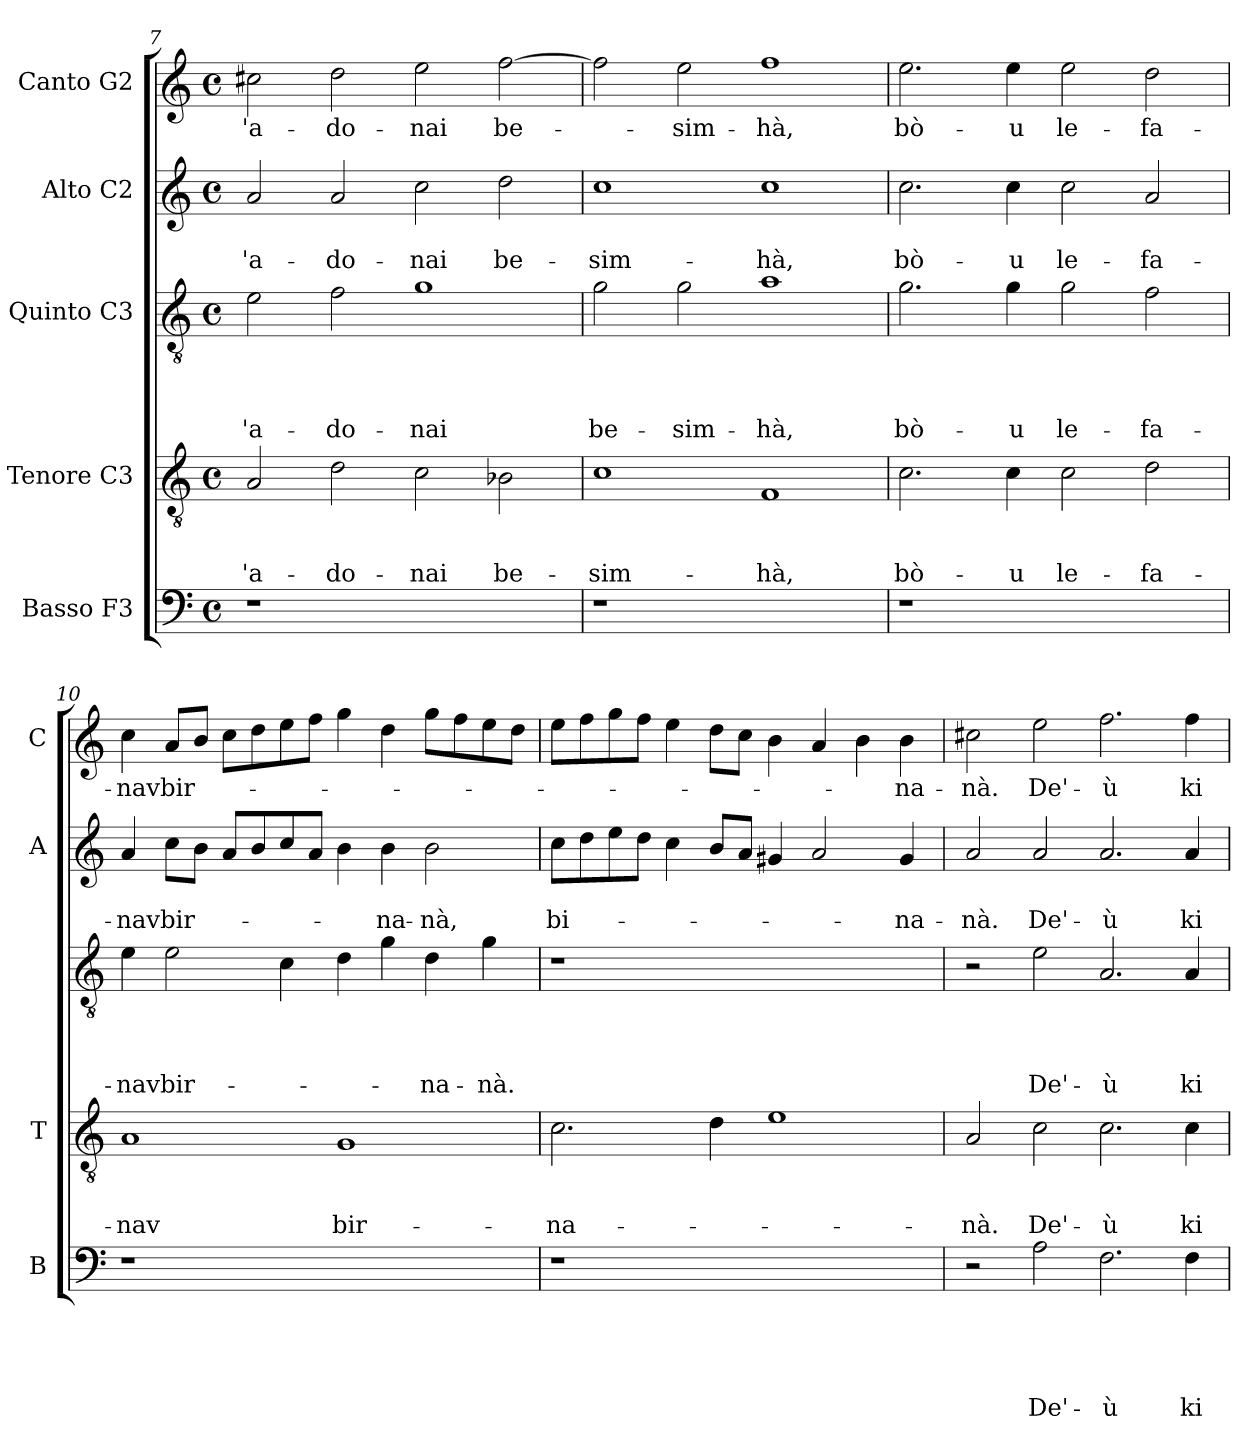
**kern	**text	**text	**text	**text	**text	**kern	**text	**text	**text	**kern	**text	**text	**text	**text	**kern	**text	**text	**kern	**text
*part5	*part5	*part5	*part5	*part5	*part5	*part4	*part4	*part4	*part4	*part3	*part3	*part3	*part3	*part3	*part2	*part2	*part2	*part1	*part1
*staff5	*staff5	*staff5	*staff5	*staff5	*staff5	*staff4	*staff4	*staff4	*staff4	*staff3	*staff3	*staff3	*staff3	*staff3	*staff2	*staff2	*staff2	*staff1	*staff1
*I"Basso F3	*	*	*	*	*	*I"Tenore C3	*	*	*	*I"Quinto C3	*	*	*	*	*I"Alto C2	*	*	*I"Canto G2	*
*I'B	*	*	*	*	*	*I'T	*	*	*	*	*	*	*	*	*I'A	*	*	*I'C	*
*clefF4	*	*	*	*	*	*clefGv2	*	*	*	*clefGv2	*	*	*	*	*clefG2	*	*	*clefG2	*
*k[]	*	*	*	*	*	*k[]	*	*	*	*k[]	*	*	*	*	*k[]	*	*	*k[]	*
*C:	*	*	*	*	*	*C:	*	*	*	*C:	*	*	*	*	*C:	*	*	*C:	*
*M4/4	*	*	*	*	*	*M4/4	*	*	*	*M4/4	*	*	*	*	*M4/4	*	*	*M4/4	*
*met(c)	*	*	*	*	*	*met(c)	*	*	*	*met(c)	*	*	*	*	*met(c)	*	*	*met(c)	*
=7	=7	=7	=7	=7	=7	=7	=7	=7	=7	=7	=7	=7	=7	=7	=7	=7	=7	=7	=7
!	!	!	!	!	!	!	!	!	!LO:LY:b	!	!	!	!	!LO:LY:b	!	!	!LO:LY:b	!	!LO:LY:b
1r	.	.	.	.	.	2A/	.	.	'a-	2e\	.	.	.	'a-	2a/	.	'a-	2cc#X\	'a-
!	!	!	!	!	!	!	!	!	!LO:LY:b	!	!	!	!	!LO:LY:b	!	!	!LO:LY:b	!	!LO:LY:b
.	.	.	.	.	.	2d\	.	.	-do-	2f\	.	.	.	-do-	2a/	.	-do-	2dd\	-do-
!	!	!	!	!	!	!	!	!	!LO:LY:b	!	!	!	!	!LO:LY:b	!	!	!LO:LY:b	!	!LO:LY:b
1ryy	.	.	.	.	.	2c\	.	.	-nai	1g	.	.	.	-nai	2cc\	.	-nai	2ee\	-nai
!	!	!	!	!	!	!	!	!	!LO:LY:b	!	!	!	!	!	!	!	!LO:LY:b	!	!LO:LY:b
.	.	.	.	.	.	2B-X\	.	.	be-	.	.	.	.	.	2dd\	.	be-	[2ff\	be-
=8	=8	=8	=8	=8	=8	=8	=8	=8	=8	=8	=8	=8	=8	=8	=8	=8	=8	=8	=8
!	!	!	!	!	!	!	!	!	!LO:LY:b	!	!	!	!	!LO:LY:b	!	!	!LO:LY:b	!	!
1r	.	.	.	.	.	1c	.	.	-sim-	2g\	.	.	.	be-	1cc	.	-sim-	2ff\]	.
!	!	!	!	!	!	!	!	!	!	!	!	!	!	!LO:LY:b	!	!	!	!	!LO:LY:b
.	.	.	.	.	.	.	.	.	.	2g\	.	.	.	-sim-	.	.	.	2ee\	-sim-
!	!	!	!	!	!	!	!	!	!LO:LY:b	!	!	!	!	!LO:LY:b	!	!	!LO:LY:b	!	!LO:LY:b
1ryy	.	.	.	.	.	1F	.	.	-hà,	1a	.	.	.	-hà,	1cc	.	-hà,	1ff	-hà,
=9	=9	=9	=9	=9	=9	=9	=9	=9	=9	=9	=9	=9	=9	=9	=9	=9	=9	=9	=9
!	!	!	!	!	!	!	!	!	!LO:LY:b	!	!	!	!	!LO:LY:b	!	!	!LO:LY:b	!	!LO:LY:b
1r	.	.	.	.	.	2.c\	.	.	bò-	2.g\	.	.	.	bò-	2.cc\	.	bò-	2.ee\	bò-
!	!	!	!	!	!	!	!	!	!LO:LY:b	!	!	!	!	!LO:LY:b	!	!	!LO:LY:b	!	!LO:LY:b
.	.	.	.	.	.	4c\	.	.	-u	4g\	.	.	.	-u	4cc\	.	-u	4ee\	-u
!	!	!	!	!	!	!	!	!	!LO:LY:b	!	!	!	!	!LO:LY:b	!	!	!LO:LY:b	!	!LO:LY:b
1ryy	.	.	.	.	.	2c\	.	.	le-	2g\	.	.	.	le-	2cc\	.	le-	2ee\	le-
!	!	!	!	!	!	!	!	!	!LO:LY:b	!	!	!	!	!LO:LY:b	!	!	!LO:LY:b	!	!LO:LY:b
.	.	.	.	.	.	2d\	.	.	-fa-	2f\	.	.	.	-fa-	2a/	.	-fa-	2dd\	-fa-
=10	=10	=10	=10	=10	=10	=10	=10	=10	=10	=10	=10	=10	=10	=10	=10	=10	=10	=10	=10
!	!	!	!	!	!	!	!	!	!LO:LY:b	!	!	!	!	!LO:LY:b	!	!	!LO:LY:b	!	!LO:LY:b
1r	.	.	.	.	.	1A	.	.	-nav	4e\	.	.	.	-nav	4a/	.	-nav	4cc\	-nav
!	!	!	!	!	!	!	!	!	!	!	!	!	!	!LO:LY:b	!	!	!LO:LY:b	!	!LO:LY:b
.	.	.	.	.	.	.	.	.	.	2e\	.	.	.	bir-	8cc\L	.	bir-	8a/L	bir-
.	.	.	.	.	.	.	.	.	.	.	.	.	.	.	8b\J	.	.	8b/J	.
.	.	.	.	.	.	.	.	.	.	.	.	.	.	.	8a/L	.	.	8cc\L	.
.	.	.	.	.	.	.	.	.	.	.	.	.	.	.	8b/	.	.	8dd\	.
.	.	.	.	.	.	.	.	.	.	4c\	.	.	.	.	8cc/	.	.	8ee\	.
.	.	.	.	.	.	.	.	.	.	.	.	.	.	.	8a/J	.	.	8ff\J	.
!	!	!	!	!	!	!	!	!	!LO:LY:b	!	!	!	!	!	!	!	!	!	!
1ryy	.	.	.	.	.	1G	.	.	bir-	4d\	.	.	.	.	4b\	.	.	4gg\	.
!	!	!	!	!	!	!	!	!	!	!	!	!	!	!	!	!	!LO:LY:b	!	!
.	.	.	.	.	.	.	.	.	.	4g\	.	.	.	.	4b\	.	-na-	4dd\	.
!	!	!	!	!	!	!	!	!	!	!	!	!	!	!LO:LY:b	!	!	!LO:LY:b	!	!
.	.	.	.	.	.	.	.	.	.	4d\	.	.	.	-na-	2b\	.	-nà,	8gg\L	.
.	.	.	.	.	.	.	.	.	.	.	.	.	.	.	.	.	.	8ff\	.
!	!	!	!	!	!	!	!	!	!	!	!	!	!	!LO:LY:b	!	!	!	!	!
.	.	.	.	.	.	.	.	.	.	4g\	.	.	.	-nà.	.	.	.	8ee\	.
.	.	.	.	.	.	.	.	.	.	.	.	.	.	.	.	.	.	8dd\J	.
!!LO:LB:g=z
=11	=11	=11	=11	=11	=11	=11	=11	=11	=11	=11	=11	=11	=11	=11	=11	=11	=11	=11	=11
!	!	!	!	!	!	!	!	!	!LO:LY:b	!	!	!	!	!	!	!	!LO:LY:b	!	!
1r	.	.	.	.	.	2.c\	.	.	-na-	1r	.	.	.	.	8cc\L	.	bi-	8ee\L	.
.	.	.	.	.	.	.	.	.	.	.	.	.	.	.	8dd\	.	.	8ff\	.
.	.	.	.	.	.	.	.	.	.	.	.	.	.	.	8ee\	.	.	8gg\	.
.	.	.	.	.	.	.	.	.	.	.	.	.	.	.	8dd\J	.	.	8ff\J	.
.	.	.	.	.	.	.	.	.	.	.	.	.	.	.	4cc\	.	.	4ee\	.
.	.	.	.	.	.	4d\	.	.	.	.	.	.	.	.	8b/L	.	.	8dd\L	.
.	.	.	.	.	.	.	.	.	.	.	.	.	.	.	8a/J	.	.	8cc\J	.
1ryy	.	.	.	.	.	1e	.	.	.	1ryy	.	.	.	.	4g#X/	.	.	4b\	.
.	.	.	.	.	.	.	.	.	.	.	.	.	.	.	2a/	.	.	4a/	.
.	.	.	.	.	.	.	.	.	.	.	.	.	.	.	.	.	.	4b\	.
!	!	!	!	!	!	!	!	!	!	!	!	!	!	!	!	!	!LO:LY:b	!	!LO:LY:b
.	.	.	.	.	.	.	.	.	.	.	.	.	.	.	4g#/	.	-na-	4b\	-na-
=12	=12	=12	=12	=12	=12	=12	=12	=12	=12	=12	=12	=12	=12	=12	=12	=12	=12	=12	=12
!	!	!	!	!	!	!	!	!	!LO:LY:b	!	!	!	!	!	!	!	!LO:LY:b	!	!LO:LY:b
2r	.	.	.	.	.	2A/	.	.	-nà.	2r	.	.	.	.	2a/	.	-nà.	2cc#X\	-nà.
!	!	!	!	!	!LO:LY:b	!	!	!	!LO:LY:b	!	!	!	!	!LO:LY:b	!	!	!LO:LY:b	!	!LO:LY:b
2A\	.	.	.	.	De'-	2c\	.	.	De'-	2e\	.	.	.	De'-	2a/	.	De'-	2ee\	De'-
!	!	!	!	!	!LO:LY:b	!	!	!	!LO:LY:b	!	!	!	!	!LO:LY:b	!	!	!LO:LY:b	!	!LO:LY:b
2.F\	.	.	.	.	-ù	2.c\	.	.	-ù	2.A/	.	.	.	-ù	2.a/	.	-ù	2.ff\	-ù
!	!	!	!	!	!LO:LY:b	!	!	!	!LO:LY:b	!	!	!	!	!LO:LY:b	!	!	!LO:LY:b	!	!LO:LY:b
4F\	.	.	.	.	ki	4c\	.	.	ki	4A/	.	.	.	ki	4a/	.	ki	4ff\	ki
=	=	=	=	=	=	=	=	=	=	=	=	=	=	=	=	=	=	=	=
*-	*-	*-	*-	*-	*-	*-	*-	*-	*-	*-	*-	*-	*-	*-	*-	*-	*-	*-	*-
